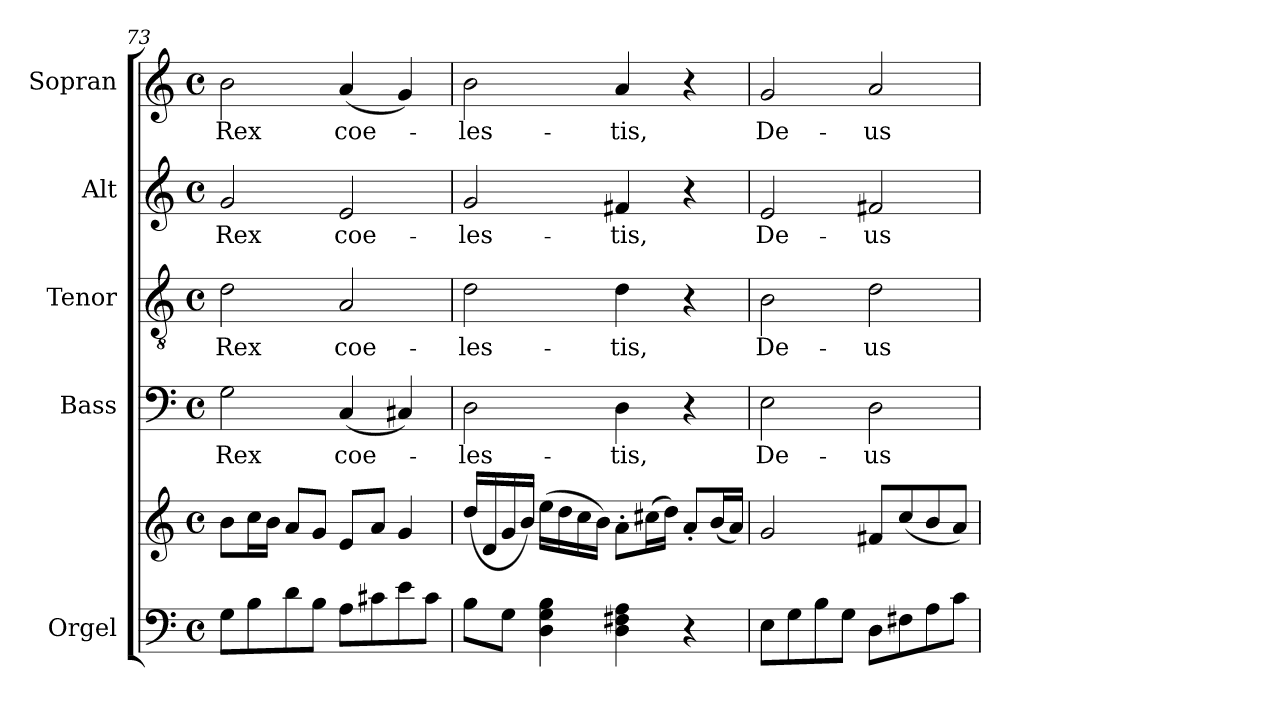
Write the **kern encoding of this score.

**kern	**kern	**kern	**text	**kern	**text	**kern	**text	**kern	**text
*part5	*part5	*part4	*part4	*part3	*part3	*part2	*part2	*part1	*part1
*staff6	*staff5	*staff4	*staff4	*staff3	*staff3	*staff2	*staff2	*staff1	*staff1
*I"Orgel	*	*I"Bass	*	*I"Tenor	*	*I"Alt	*	*I"Sopran	*
*I'Org.	*	*I'B.	*	*I'T.	*	*I'A.	*	*I'S.	*
*clefF4	*clefG2	*clefF4	*	*clefGv2	*	*clefG2	*	*clefG2	*
*k[]	*k[]	*k[]	*	*k[]	*	*k[]	*	*k[]	*
*C:	*C:	*C:	*	*C:	*	*C:	*	*C:	*
*M4/4	*M4/4	*M4/4	*	*M4/4	*	*M4/4	*	*M4/4	*
*met(c)	*met(c)	*met(c)	*	*met(c)	*	*met(c)	*	*met(c)	*
=73	=73	=73	=73	=73	=73	=73	=73	=73	=73
!	!	!	!LO:LY:b	!	!LO:LY:b	!	!LO:LY:b	!	!LO:LY:b
8G\L	8b\L	2G\	Rex	2d\	Rex	2g/	Rex	2b\	Rex
8B\	16cc\L	.	.	.	.	.	.	.	.
.	16b\JJ	.	.	.	.	.	.	.	.
8d\	8a/L	.	.	.	.	.	.	.	.
8B\J	8g/J	.	.	.	.	.	.	.	.
!	!	!	!LO:LY:b	!	!LO:LY:b	!	!LO:LY:b	!	!LO:LY:b
8A\L	8e/L	(<4C/	coe-	2A/	coe-	2e/	coe-	(<4a/	coe-
8c#X\	8a/J	.	.	.	.	.	.	.	.
8e\	4g/	4C#X/)	.	.	.	.	.	4g/)	.
8c#\J	.	.	.	.	.	.	.	.	.
=74	=74	=74	=74	=74	=74	=74	=74	=74	=74
!	!	!	!LO:LY:b	!	!LO:LY:b	!	!LO:LY:b	!	!LO:LY:b
8B\L	(<16dd/LL	2D\	-les-	2d\	-les-	2g/	-les-	2b\	-les-
.	16d/	.	.	.	.	.	.	.	.
8G\J	16g/	.	.	.	.	.	.	.	.
.	16b/JJ)	.	.	.	.	.	.	.	.
4D\ 4G\ 4B\	(>16ee\LL	.	.	.	.	.	.	.	.
.	16dd\	.	.	.	.	.	.	.	.
.	16cc\	.	.	.	.	.	.	.	.
.	16b\JJ)	.	.	.	.	.	.	.	.
!	!	!	!LO:LY:b	!	!LO:LY:b	!	!LO:LY:b	!	!LO:LY:b
4D\ 4F#X\ 4A\	8a'>\L	4D\	-tis,	4d\	-tis,	4f#X/	-tis,	4a/	-tis,
.	(>16cc#X\L	.	.	.	.	.	.	.	.
.	16dd\JJ)	.	.	.	.	.	.	.	.
4r	8a'</L	4r	.	4r	.	4r	.	4r	.
.	(<16b/L	.	.	.	.	.	.	.	.
.	16a/JJ)	.	.	.	.	.	.	.	.
!!LO:PB:g=z
=75	=75	=75	=75	=75	=75	=75	=75	=75	=75
!	!	!	!LO:LY:b	!	!LO:LY:b	!	!LO:LY:b	!	!LO:LY:b
8E\L	2g/	2E\	De-	2B\	De-	2e/	De-	2g/	De-
8G\	.	.	.	.	.	.	.	.	.
8B\	.	.	.	.	.	.	.	.	.
8G\J	.	.	.	.	.	.	.	.	.
!	!	!	!LO:LY:b	!	!LO:LY:b	!	!LO:LY:b	!	!LO:LY:b
8D\L	8f#X/L	2D\	-us	2d\	-us	2f#X/	-us	2a/	-us
8F#X\	(<8cc/	.	.	.	.	.	.	.	.
8A\	8b/	.	.	.	.	.	.	.	.
8c\J	8a/J)	.	.	.	.	.	.	.	.
=	=	=	=	=	=	=	=	=	=
*-	*-	*-	*-	*-	*-	*-	*-	*-	*-
